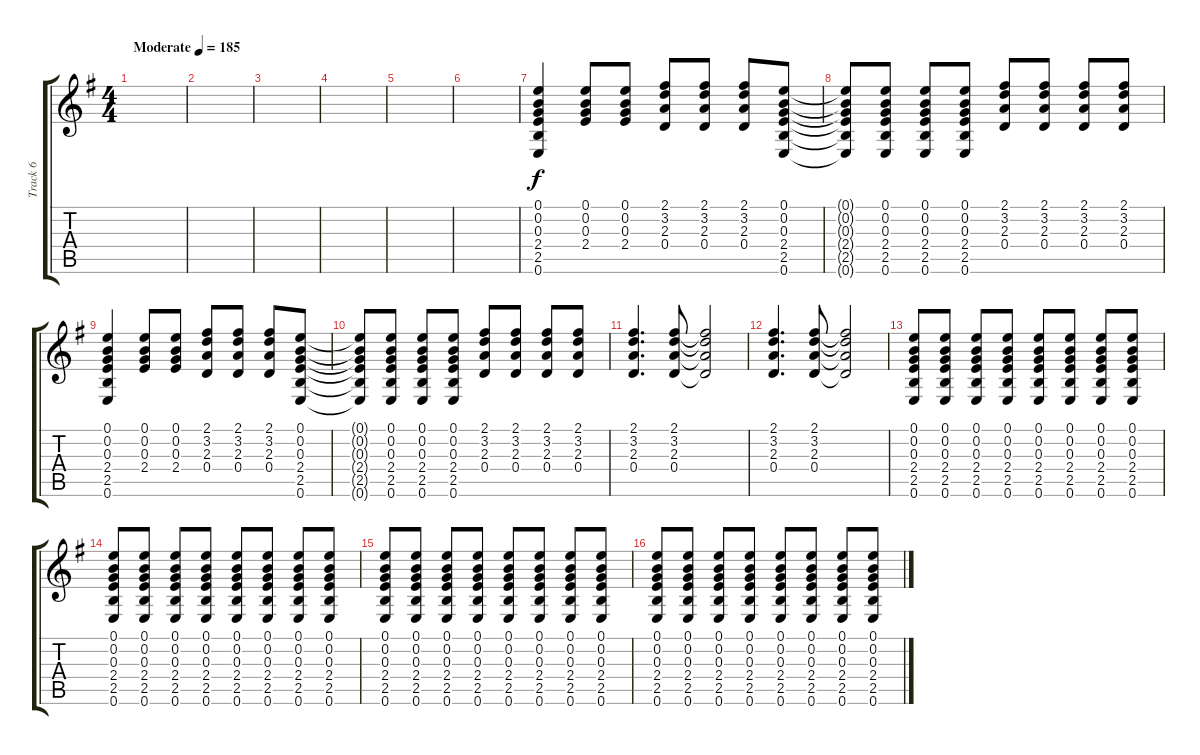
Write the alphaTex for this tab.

\track ("Track 6" "Track 6") {instrument electricguitarmuted}
\staff {score tabs}
\tuning (E4 B3 G3 D3 A2 E2) {hide}
\ts (4 4)
\tempo (185 "Moderate")
\clef g2
\ks g
|
|
|
|
|
|
(0.1 0.2 0.3 2.4 2.5 0.6).4 (0.1 0.2 0.3 2.4).8 (0.1 0.2 0.3 2.4).8 (2.1 3.2 2.3 0.4).8 (2.1 3.2 2.3 0.4).8 (2.1 3.2 2.3 0.4).8 (0.1 0.2 0.3 2.4 2.5 0.6).8 |
(0.1{t} 0.2{t} 0.3{t} 2.4{t} 2.5{t} 0.6{t}).8 (0.1 0.2 0.3 2.4 2.5 0.6).8 (0.1 0.2 0.3 2.4 2.5 0.6).8 (0.1 0.2 0.3 2.4 2.5 0.6).8 (2.1 3.2 2.3 0.4).8 (2.1 3.2 2.3 0.4).8 (2.1 3.2 2.3 0.4).8 (2.1 3.2 2.3 0.4).8 |
(0.1 0.2 0.3 2.4 2.5 0.6).4 (0.1 0.2 0.3 2.4).8 (0.1 0.2 0.3 2.4).8 (2.1 3.2 2.3 0.4).8 (2.1 3.2 2.3 0.4).8 (2.1 3.2 2.3 0.4).8 (0.1 0.2 0.3 2.4 2.5 0.6).8 |
(0.1{t} 0.2{t} 0.3{t} 2.4{t} 2.5{t} 0.6{t}).8 (0.1 0.2 0.3 2.4 2.5 0.6).8 (0.1 0.2 0.3 2.4 2.5 0.6).8 (0.1 0.2 0.3 2.4 2.5 0.6).8 (2.1 3.2 2.3 0.4).8 (2.1 3.2 2.3 0.4).8 (2.1 3.2 2.3 0.4).8 (2.1 3.2 2.3 0.4).8 |
(2.1 3.2 2.3 0.4).4{d} (2.1 3.2 2.3 0.4).8 (2.1{t} 3.2{t} 2.3{t} 0.4{t}).2 |
(2.1 3.2 2.3 0.4).4{d} (2.1 3.2 2.3 0.4).8 (2.1{t} 3.2{t} 2.3{t} 0.4{t}).2 |
(0.1 0.2 0.3 2.4 2.5 0.6).8 (0.1 0.2 0.3 2.4 2.5 0.6).8 (0.1 0.2 0.3 2.4 2.5 0.6).8 (0.1 0.2 0.3 2.4 2.5 0.6).8 (0.1 0.2 0.3 2.4 2.5 0.6).8 (0.1 0.2 0.3 2.4 2.5 0.6).8 (0.1 0.2 0.3 2.4 2.5 0.6).8 (0.1 0.2 0.3 2.4 2.5 0.6).8 |
(0.1 0.2 0.3 2.4 2.5 0.6).8 (0.1 0.2 0.3 2.4 2.5 0.6).8 (0.1 0.2 0.3 2.4 2.5 0.6).8 (0.1 0.2 0.3 2.4 2.5 0.6).8 (0.1 0.2 0.3 2.4 2.5 0.6).8 (0.1 0.2 0.3 2.4 2.5 0.6).8 (0.1 0.2 0.3 2.4 2.5 0.6).8 (0.1 0.2 0.3 2.4 2.5 0.6).8 |
(0.1 0.2 0.3 2.4 2.5 0.6).8 (0.1 0.2 0.3 2.4 2.5 0.6).8 (0.1 0.2 0.3 2.4 2.5 0.6).8 (0.1 0.2 0.3 2.4 2.5 0.6).8 (0.1 0.2 0.3 2.4 2.5 0.6).8 (0.1 0.2 0.3 2.4 2.5 0.6).8 (0.1 0.2 0.3 2.4 2.5 0.6).8 (0.1 0.2 0.3 2.4 2.5 0.6).8 |
(0.1 0.2 0.3 2.4 2.5 0.6).8 (0.1 0.2 0.3 2.4 2.5 0.6).8 (0.1 0.2 0.3 2.4 2.5 0.6).8 (0.1 0.2 0.3 2.4 2.5 0.6).8 (0.1 0.2 0.3 2.4 2.5 0.6).8 (0.1 0.2 0.3 2.4 2.5 0.6).8 (0.1 0.2 0.3 2.4 2.5 0.6).8 (0.1 0.2 0.3 2.4 2.5 0.6).8
